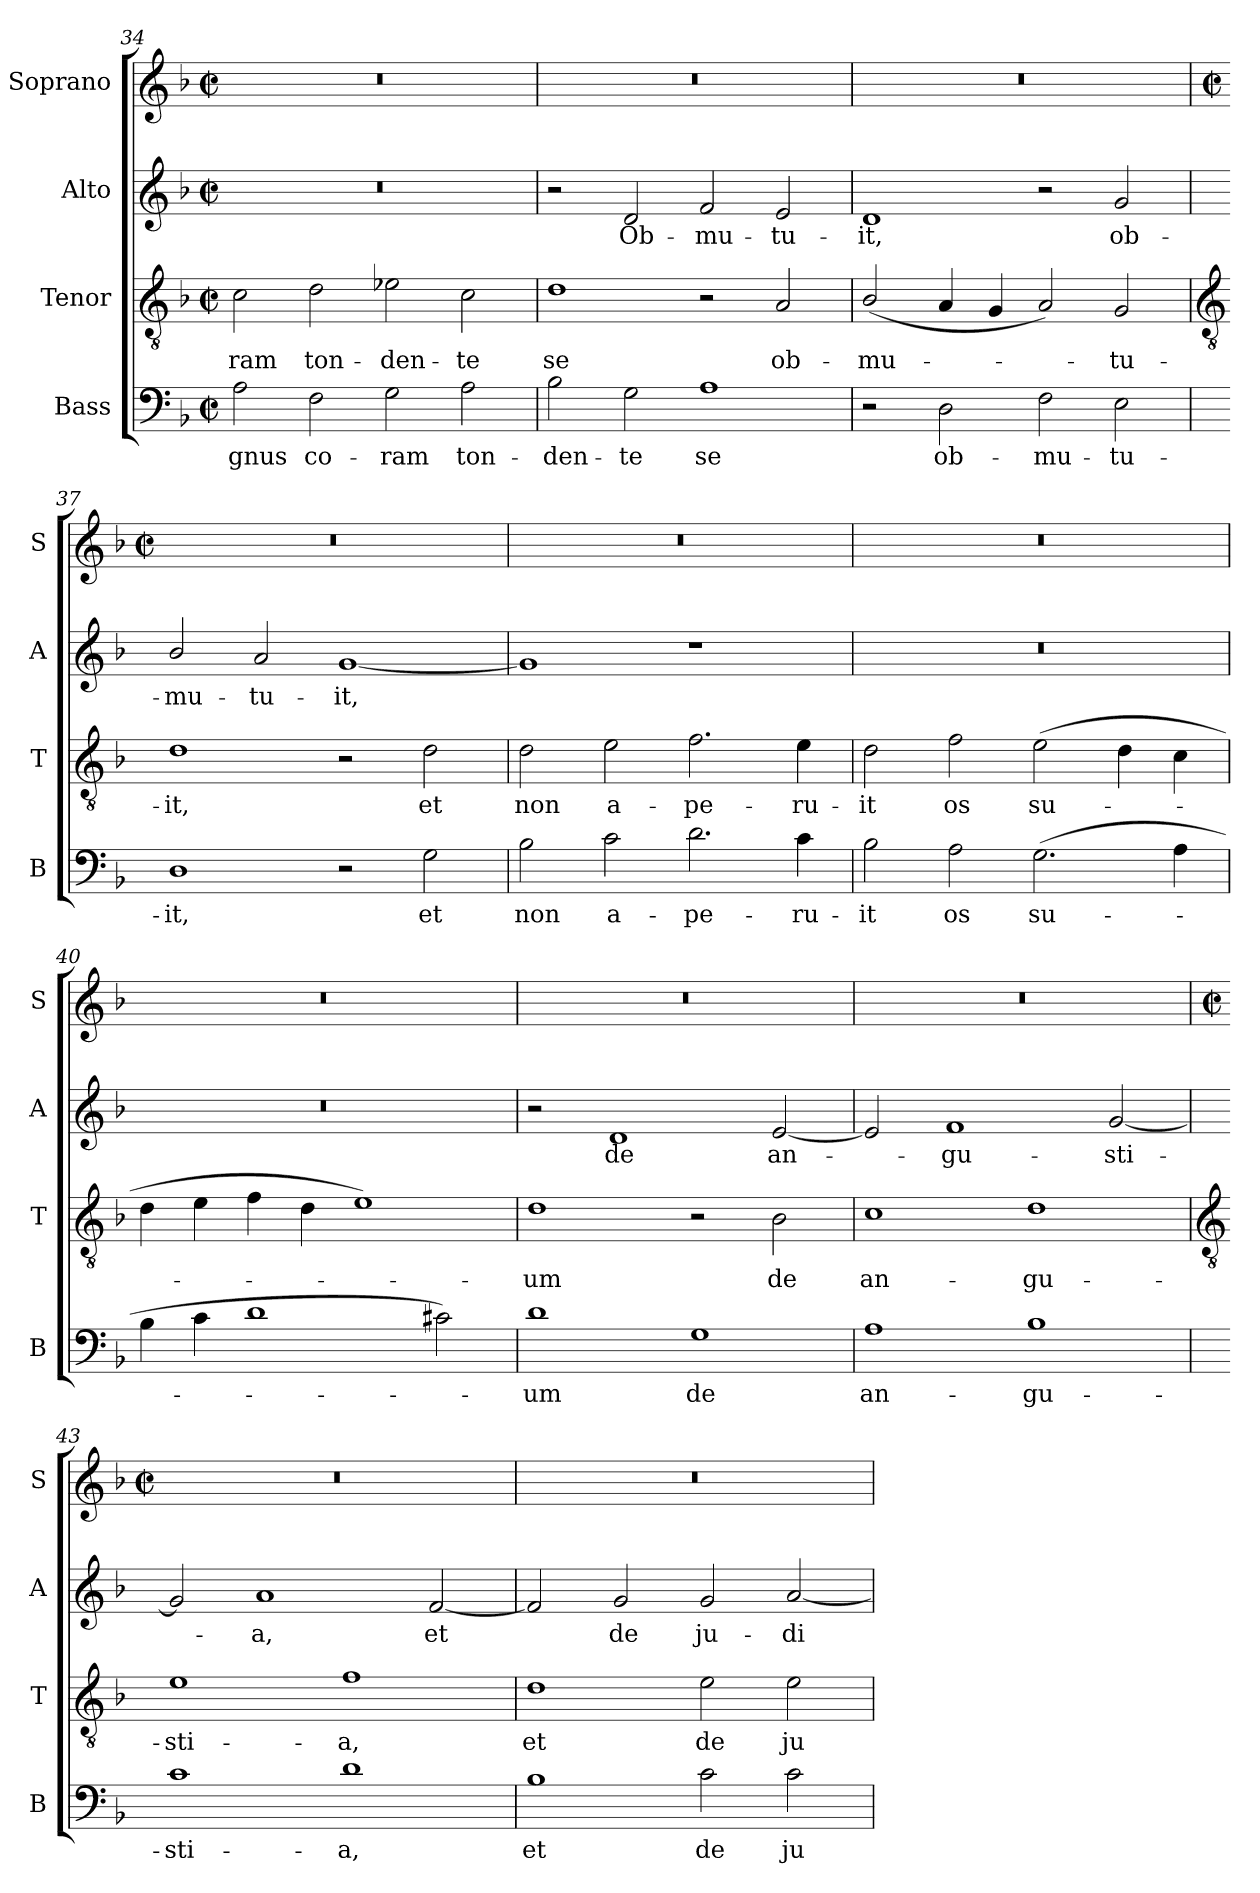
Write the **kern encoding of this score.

**kern	**text	**kern	**text	**kern	**text	**kern
*part4	*part4	*part3	*part3	*part2	*part2	*part1
*staff4	*staff4	*staff3	*staff3	*staff2	*staff2	*staff1
*I"Bass	*	*I"Tenor	*	*I"Alto	*	*I"Soprano
*I'B	*	*I'T	*	*I'A	*	*I'S
*clefF4	*	*clefGv2	*	*clefG2	*	*clefG2
*k[b-]	*	*k[b-]	*	*k[b-]	*	*k[b-]
*F:	*	*F:	*	*F:	*	*F:
*M4/2	*	*M4/2	*	*M4/2	*	*M4/2
*met(c|)	*	*met(c|)	*	*met(c|)	*	*met(c|)
=34	=34	=34	=34	=34	=34	=34
!	!LO:LY:b	!	!LO:LY:b	!	!	!
2A	-gnus	2c	-ram	0r	.	0r
!	!LO:LY:b	!	!LO:LY:b	!	!	!
2F	co-	2d	ton-	.	.	.
!	!LO:LY:b	!	!LO:LY:b	!	!	!
2G	-ram	2e-X	-den-	.	.	.
!	!LO:LY:b	!	!LO:LY:b	!	!	!
2A	ton-	2c	-te	.	.	.
=35	=35	=35	=35	=35	=35	=35
!	!LO:LY:b	!	!LO:LY:b	!	!	!
2B-	-den-	1d	se	2r	.	0r
!	!LO:LY:b	!	!	!	!LO:LY:b	!
2G	-te	.	.	2d	Ob-	.
!	!LO:LY:b	!	!	!	!LO:LY:b	!
1A	se	2r	.	2f	-mu-	.
!	!	!	!LO:LY:b	!	!LO:LY:b	!
.	.	2A	ob-	2e	-tu-	.
=36	=36	=36	=36	=36	=36	=36
!	!	!	!LO:LY:b	!	!LO:LY:b	!
2r	.	(<2B-/	-mu-	1d	-it,	0r
!	!LO:LY:b	!	!	!	!	!
2D	ob-	4A	.	.	.	.
.	.	4G	.	.	.	.
!	!LO:LY:b	!	!	!	!	!
2F	-mu-	2A)	.	2r	.	.
!	!LO:LY:b	!	!LO:LY:b	!	!LO:LY:b	!
2E	-tu-	2G	tu-	2g	ob-	.
!!LO:LB:g=z
=37	=37	=37	=37	=37	=37	=37
*	*	*clefGv2	*	*	*	*
*	*	*	*	*	*	*M4/2
*	*	*	*	*	*	*met(c|)
!	!LO:LY:b	!	!LO:LY:b	!	!LO:LY:b	!
1D	-it,	1d	-it,	2b-/	-mu-	0r
!	!	!	!	!	!LO:LY:b	!
.	.	.	.	2a	-tu-	.
!	!	!	!	!	!LO:LY:b	!
2r	.	2r	.	[1g	-it,	.
!	!LO:LY:b	!	!LO:LY:b	!	!	!
2G	et	2d	et	.	.	.
=38	=38	=38	=38	=38	=38	=38
!	!LO:LY:b	!	!LO:LY:b	!	!	!
2B-	non	2d	non	1g]	.	0r
!	!LO:LY:b	!	!LO:LY:b	!	!	!
2c	a-	2e	a-	.	.	.
!	!LO:LY:b	!	!LO:LY:b	!	!	!
2.d	-pe-	2.f	-pe-	1r	.	.
!	!LO:LY:b	!	!LO:LY:b	!	!	!
4c	-ru-	4e	-ru-	.	.	.
=39	=39	=39	=39	=39	=39	=39
!	!LO:LY:b	!	!LO:LY:b	!	!	!
2B-	-it	2d	-it	0r	.	0r
!	!LO:LY:b	!	!LO:LY:b	!	!	!
2A	os	2f	os	.	.	.
!	!LO:LY:b	!	!LO:LY:b	!	!	!
(>2.G	su-	(>2e	su-	.	.	.
.	.	4d	.	.	.	.
4A	.	4c	.	.	.	.
=40	=40	=40	=40	=40	=40	=40
4B-	.	4d	.	0r	.	0r
4c	.	4e	.	.	.	.
1d	.	4f	.	.	.	.
.	.	4d	.	.	.	.
.	.	1e)	.	.	.	.
2c#X)	.	.	.	.	.	.
=41	=41	=41	=41	=41	=41	=41
!	!LO:LY:b	!	!LO:LY:b	!	!	!
1d	um	1d	um	2r	.	0r
!	!	!	!	!	!LO:LY:b	!
.	.	.	.	1d	de	.
!	!LO:LY:b	!	!	!	!	!
1G	de	2r	.	.	.	.
!	!	!	!LO:LY:b	!	!LO:LY:b	!
.	.	2B-	de	[2e	an-	.
=42	=42	=42	=42	=42	=42	=42
!	!LO:LY:b	!	!LO:LY:b	!	!	!
1A	an-	1c	an-	2e]	.	0r
!	!	!	!	!	!LO:LY:b	!
.	.	.	.	1f	gu-	.
!	!LO:LY:b	!	!LO:LY:b	!	!	!
1B-	-gu-	1d	-gu-	.	.	.
!	!	!	!	!	!LO:LY:b	!
.	.	.	.	[2g	-sti-	.
!!LO:LB:g=z
=43	=43	=43	=43	=43	=43	=43
*	*	*clefGv2	*	*	*	*
*	*	*	*	*	*	*M4/2
*	*	*	*	*	*	*met(c|)
!	!LO:LY:b	!	!LO:LY:b	!	!	!
1c	-sti-	1e	-sti-	2g]	.	0r
!	!	!	!	!	!LO:LY:b	!
.	.	.	.	1a	a,	.
!	!LO:LY:b	!	!LO:LY:b	!	!	!
1d	-a,	1f	-a,	.	.	.
!	!	!	!	!	!LO:LY:b	!
.	.	.	.	[2f	et	.
=44	=44	=44	=44	=44	=44	=44
!	!LO:LY:b	!	!LO:LY:b	!	!	!
1B-	et	1d	et	2f]	.	0r
!	!	!	!	!	!LO:LY:b	!
.	.	.	.	2g	de	.
!	!LO:LY:b	!	!LO:LY:b	!	!LO:LY:b	!
2c	de	2e	de	2g	ju-	.
!	!LO:LY:b	!	!LO:LY:b	!	!LO:LY:b	!
2c	ju-	2e	ju-	[2a	-di-	.
=	=	=	=	=	=	=
*-	*-	*-	*-	*-	*-	*-
